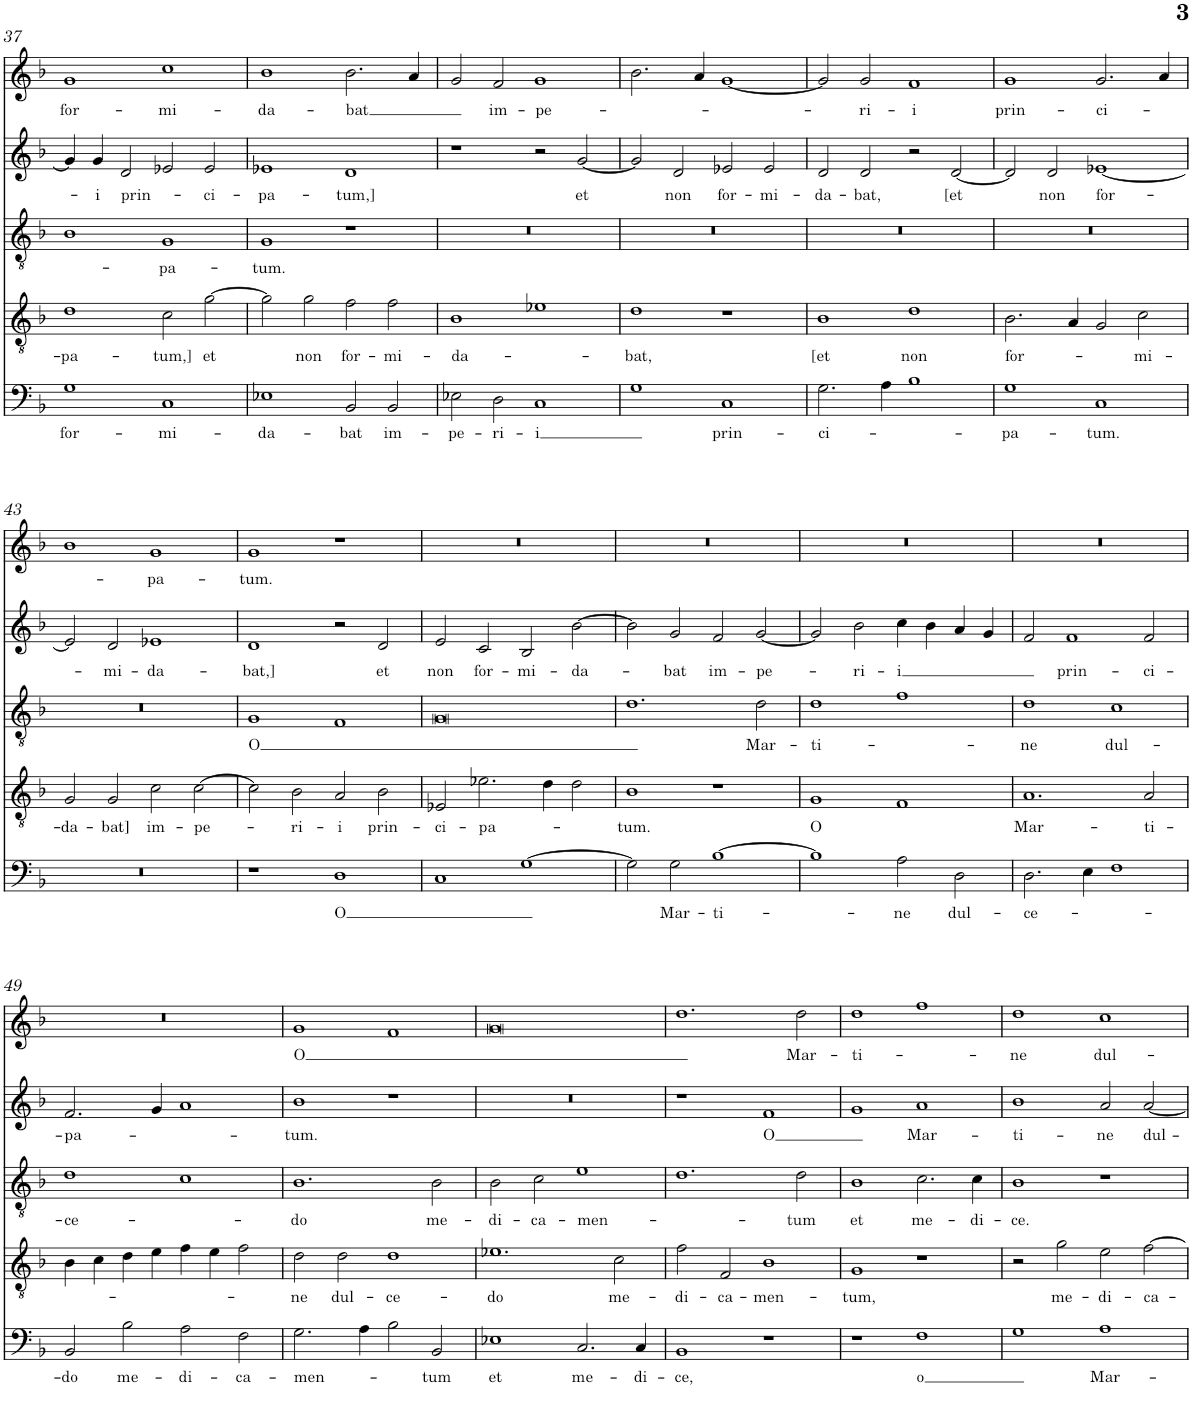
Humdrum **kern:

**kern	**text	**kern	**text	**kern	**text	**kern	**text	**kern	**text
*part5	*part5	*part4	*part4	*part3	*part3	*part2	*part2	*part1	*part1
*staff5	*staff5	*staff4	*staff4	*staff3	*staff3	*staff2	*staff2	*staff1	*staff1
*I"Piano	*	*I"Piano	*	*I"Piano	*	*I"Piano	*	*I"Piano	*
*I'Pno	*	*I'Pno	*	*I'Pno	*	*I'Pno	*	*I'Pno	*
!!LO:PB:g=z
*clefF4	*	*clefGv2	*	*clefGv2	*	*clefG2	*	*clefG2	*
*k[b-]	*	*k[b-]	*	*k[b-]	*	*k[b-]	*	*k[b-]	*
*M4/2	*	*M4/2	*	*M4/2	*	*M4/2	*	*M4/2	*
=37	=37	=37	=37	=37	=37	=37	=37	=37	=37
!	!LO:LY:b	!	!LO:LY:b	!	!	!	!	!	!LO:LY:b
1G	for-	1d	-pa-	1B-	.	4g/]	.	1g	for-
!	!	!	!	!	!	!	!LO:LY:b	!	!
.	.	.	.	.	.	4g/	-i	.	.
!	!	!	!	!	!	!	!LO:LY:b	!	!
.	.	.	.	.	.	2d/	prin­-	.	.
!	!LO:LY:b	!	!LO:LY:b	!	!LO:LY:b	!	!	!	!LO:LY:b
1C	-mi-	2c\	-tum,]	1G	-pa-	2e-X/	.	1cc	-mi-
!	!	!	!LO:LY:b	!	!	!	!LO:LY:b	!	!
.	.	[2g\	et	.	.	2e-/	-ci-	.	.
=38	=38	=38	=38	=38	=38	=38	=38	=38	=38
!	!LO:LY:b	!	!	!	!LO:LY:b	!	!LO:LY:b	!	!LO:LY:b
1E-X	-da-	2g\]	.	1G	-tum.	1e-X	-pa-	1b-	-da-
!	!	!	!LO:LY:b	!	!	!	!	!	!
.	.	2g\	non	.	.	.	.	.	.
!	!LO:LY:b	!	!LO:LY:b	!	!	!	!LO:LY:b	!	!LO:LY:b
2BB-/	-bat	2f\	for-	1r	.	1d	-tum,]	2.b-\	-bat
!	!LO:LY:b	!	!LO:LY:b	!	!	!	!	!	!
2BB-/	im­-	2f\	-mi­-	.	.	.	.	.	.
.	.	.	.	.	.	.	.	4a/	.
=39	=39	=39	=39	=39	=39	=39	=39	=39	=39
!	!LO:LY:b	!	!LO:LY:b	!	!	!	!	!	!
2E-X\	-pe-	1B-	-da­-	0r	.	1r	.	2g/	.
!	!LO:LY:b	!	!	!	!	!	!	!	!LO:LY:b
2D\	-ri­-	.	.	.	.	.	.	2f/	im­-
!	!LO:LY:b	!	!	!	!	!	!	!	!LO:LY:b
1C	-i	1e-X	.	.	.	2r	.	1g	-pe­-
!	!	!	!	!	!	!	!LO:LY:b	!	!
.	.	.	.	.	.	[2g/	et	.	.
=40	=40	=40	=40	=40	=40	=40	=40	=40	=40
!	!	!	!LO:LY:b	!	!	!	!	!	!
1G	.	1d	-bat,	0r	.	2g/]	.	2.b-\	.
!	!	!	!	!	!	!	!LO:LY:b	!	!
.	.	.	.	.	.	2d/	non	.	.
.	.	.	.	.	.	.	.	4a/	.
!	!LO:LY:b	!	!	!	!	!	!LO:LY:b	!	!
1C	prin­-	1r	.	.	.	2e-X/	for-	[1g	.
!	!	!	!	!	!	!	!LO:LY:b	!	!
.	.	.	.	.	.	2e-/	-mi­-	.	.
=41	=41	=41	=41	=41	=41	=41	=41	=41	=41
!	!LO:LY:b	!	!LO:LY:b	!	!	!	!LO:LY:b	!	!
2.G\	-ci­-	1B-	[et	0r	.	2d/	-da­-	2g/]	.
!	!	!	!	!	!	!	!LO:LY:b	!	!LO:LY:b
.	.	.	.	.	.	2d/	-bat,	2g/	-ri­-
4A\	.	.	.	.	.	.	.	.	.
!	!	!	!LO:LY:b	!	!	!	!	!	!LO:LY:b
1B-	.	1d	non	.	.	2r	.	1f	-i
!	!	!	!	!	!	!	!LO:LY:b	!	!
.	.	.	.	.	.	[2d/	[et	.	.
=42	=42	=42	=42	=42	=42	=42	=42	=42	=42
!	!LO:LY:b	!	!LO:LY:b	!	!	!	!	!	!LO:LY:b
1G	-pa­-	2.B-\	for-	0r	.	2d/]	.	1g	prin­-
!	!	!	!	!	!	!	!LO:LY:b	!	!
.	.	.	.	.	.	2d/	non	.	.
.	.	4A/	.	.	.	.	.	.	.
!	!LO:LY:b	!	!	!	!	!	!LO:LY:b	!	!LO:LY:b
1C	-tum.	2G/	.	.	.	[1e-X	for-	2.g/	-ci­-
!	!	!	!LO:LY:b	!	!	!	!	!	!
.	.	2c\	-mi­-	.	.	.	.	.	.
.	.	.	.	.	.	.	.	4a/	.
!!LO:LB:g=z
=43	=43	=43	=43	=43	=43	=43	=43	=43	=43
!	!	!	!LO:LY:b	!	!	!	!	!	!
0r	.	2G/	-da-	0r	.	2e-/]	.	1b-	.
!	!	!	!LO:LY:b	!	!	!	!LO:LY:b	!	!
.	.	2G/	-bat]	.	.	2d/	-mi­-	.	.
!	!	!	!LO:LY:b	!	!	!	!LO:LY:b	!	!LO:LY:b
.	.	2c\	im­-	.	.	1e-X	-da­-	1g	-pa­-
!	!	!	!LO:LY:b	!	!	!	!	!	!
.	.	[2c\	-pe­-	.	.	.	.	.	.
=44	=44	=44	=44	=44	=44	=44	=44	=44	=44
!	!	!	!	!	!LO:LY:b	!	!LO:LY:b	!	!LO:LY:b
1r	.	2c\]	.	1G	O	1d	-bat,]	1g	-tum.
!	!	!	!LO:LY:b	!	!	!	!	!	!
.	.	2B-\	-ri-	.	.	.	.	.	.
!	!LO:LY:b	!	!LO:LY:b	!	!	!	!	!	!
1D	O	2A/	-i	1F	.	2r	.	1r	.
!	!	!	!LO:LY:b	!	!	!	!LO:LY:b	!	!
.	.	2B-\	prin-	.	.	2d/	et	.	.
=45	=45	=45	=45	=45	=45	=45	=45	=45	=45
!	!	!	!LO:LY:b	!	!	!	!LO:LY:b	!	!
1C	.	2E-X/	-ci­-	0G	.	2e/	non	0r	.
!	!	!	!LO:LY:b	!	!	!	!LO:LY:b	!	!
.	.	2.e-X\	-pa­-	.	.	2c/	for-	.	.
!	!	!	!	!	!	!	!LO:LY:b	!	!
[1G	.	.	.	.	.	2B-/	-mi­-	.	.
.	.	4d\	.	.	.	.	.	.	.
!	!	!	!	!	!	!	!LO:LY:b	!	!
.	.	2d\	.	.	.	[2b-\	-da-	.	.
=46	=46	=46	=46	=46	=46	=46	=46	=46	=46
!	!	!	!LO:LY:b	!	!	!	!	!	!
2G\]	.	1B-	-tum.	1.d	.	2b-\]	.	0r	.
!	!LO:LY:b	!	!	!	!	!	!LO:LY:b	!	!
2G\	Mar-	.	.	.	.	2g/	-bat	.	.
!	!LO:LY:b	!	!	!	!	!	!LO:LY:b	!	!
[>1B-	-ti-	1r	.	.	.	2f/	im-	.	.
!	!	!	!	!	!LO:LY:b	!	!LO:LY:b	!	!
.	.	.	.	2d\	Mar-	[2g/	-pe­-	.	.
=47	=47	=47	=47	=47	=47	=47	=47	=47	=47
!	!	!	!LO:LY:b	!	!LO:LY:b	!	!	!	!
1B-]	.	1G	O	1d	-ti-	2g/]	.	0r	.
!	!	!	!	!	!	!	!LO:LY:b	!	!
.	.	.	.	.	.	2b-\	-ri-	.	.
!	!LO:LY:b	!	!	!	!	!	!LO:LY:b	!	!
2A\	-ne	1F	.	1f	.	4cc\	-i	.	.
.	.	.	.	.	.	4b-\	.	.	.
!	!LO:LY:b	!	!	!	!	!	!	!	!
2D\	dul­-	.	.	.	.	4a/	.	.	.
.	.	.	.	.	.	4g/	.	.	.
=48	=48	=48	=48	=48	=48	=48	=48	=48	=48
!	!LO:LY:b	!	!LO:LY:b	!	!LO:LY:b	!	!	!	!
2.D\	-ce-	1.A	Mar-	1d	-ne	2f/	.	0r	.
!	!	!	!	!	!	!	!LO:LY:b	!	!
.	.	.	.	.	.	1f	prin­-	.	.
4E\	.	.	.	.	.	.	.	.	.
!	!	!	!	!	!LO:LY:b	!	!	!	!
1F	.	.	.	1c	dul-	.	.	.	.
!	!	!	!LO:LY:b	!	!	!	!LO:LY:b	!	!
.	.	2A/	-ti­-	.	.	2f/	-ci­-	.	.
!!LO:LB:g=z
=49	=49	=49	=49	=49	=49	=49	=49	=49	=49
!	!LO:LY:b	!	!	!	!LO:LY:b	!	!LO:LY:b	!	!
2BB-/	-do	4B-\	.	1d	-ce-	2.f/	-pa-	0r	.
.	.	4c\	.	.	.	.	.	.	.
!	!LO:LY:b	!	!	!	!	!	!	!	!
2B-\	me­-	4d\	.	.	.	.	.	.	.
.	.	4e\	.	.	.	4g/	.	.	.
!	!LO:LY:b	!	!	!	!	!	!	!	!
2A\	-di-	4f\	.	1c	.	1a	.	.	.
.	.	4e\	.	.	.	.	.	.	.
!	!LO:LY:b	!	!	!	!	!	!	!	!
2F\	-ca-	2f\	.	.	.	.	.	.	.
=50	=50	=50	=50	=50	=50	=50	=50	=50	=50
!	!LO:LY:b	!	!LO:LY:b	!	!LO:LY:b	!	!LO:LY:b	!	!LO:LY:b
2.G\	-men-	2d\	-ne	1.B-	-do	1b-	-tum.	1g	O
!	!	!	!LO:LY:b	!	!	!	!	!	!
.	.	2d\	dul­-	.	.	.	.	.	.
4A\	.	.	.	.	.	.	.	.	.
!	!	!	!LO:LY:b	!	!	!	!	!	!
2B-\	.	1d	-ce-	.	.	1r	.	1f	.
!	!LO:LY:b	!	!	!	!LO:LY:b	!	!	!	!
2BB-/	-tum	.	.	2B-\	me­-	.	.	.	.
=51	=51	=51	=51	=51	=51	=51	=51	=51	=51
!	!LO:LY:b	!	!LO:LY:b	!	!LO:LY:b	!	!	!	!
1E-X	et	1.e-X	-do	2B-\	-di-	0r	.	0g	.
!	!	!	!	!	!LO:LY:b	!	!	!	!
.	.	.	.	2c\	-ca-	.	.	.	.
!	!LO:LY:b	!	!	!	!LO:LY:b	!	!	!	!
2.C/	me-	.	.	1e	-men­-	.	.	.	.
!	!	!	!LO:LY:b	!	!	!	!	!	!
.	.	2c\	me­-	.	.	.	.	.	.
!	!LO:LY:b	!	!	!	!	!	!	!	!
4C/	-di-	.	.	.	.	.	.	.	.
=52	=52	=52	=52	=52	=52	=52	=52	=52	=52
!	!LO:LY:b	!	!LO:LY:b	!	!	!	!	!	!
1BB-	-ce,	2f\	-di-	1.d	.	1r	.	1.dd	.
!	!	!	!LO:LY:b	!	!	!	!	!	!
.	.	2F/	-ca­-	.	.	.	.	.	.
!	!	!	!LO:LY:b	!	!	!	!LO:LY:b	!	!
1r	.	1B-	-men-	.	.	1f	O	.	.
!	!	!	!	!	!LO:LY:b	!	!	!	!LO:LY:b
.	.	.	.	2d\	-tum	.	.	2dd\	Mar­-
=53	=53	=53	=53	=53	=53	=53	=53	=53	=53
!	!	!	!LO:LY:b	!	!LO:LY:b	!	!	!	!LO:LY:b
1r	.	1G	-tum,	1B-	et	1g	.	1dd	-ti-
!	!LO:LY:b	!	!	!	!LO:LY:b	!	!LO:LY:b	!	!
1F	o	1r	.	2.c\	me­-	1a	Mar-	1ff	.
!	!	!	!	!	!LO:LY:b	!	!	!	!
.	.	.	.	4c\	-di-	.	.	.	.
=54	=54	=54	=54	=54	=54	=54	=54	=54	=54
!	!	!	!	!	!LO:LY:b	!	!LO:LY:b	!	!LO:LY:b
1G	.	2r	.	1B-	-ce.	1b-	-ti-	1dd	-ne
!	!	!	!LO:LY:b	!	!	!	!	!	!
.	.	2g\	me-	.	.	.	.	.	.
!	!LO:LY:b	!	!LO:LY:b	!	!	!	!LO:LY:b	!	!LO:LY:b
1A	Mar-	2e\	-di-	1r	.	2a/	-ne	1cc	dul-
!	!	!	!LO:LY:b	!	!	!	!LO:LY:b	!	!
.	.	[2f\	-ca­-	.	.	[2a/	dul-	.	.
=	=	=	=	=	=	=	=	=	=
*-	*-	*-	*-	*-	*-	*-	*-	*-	*-
